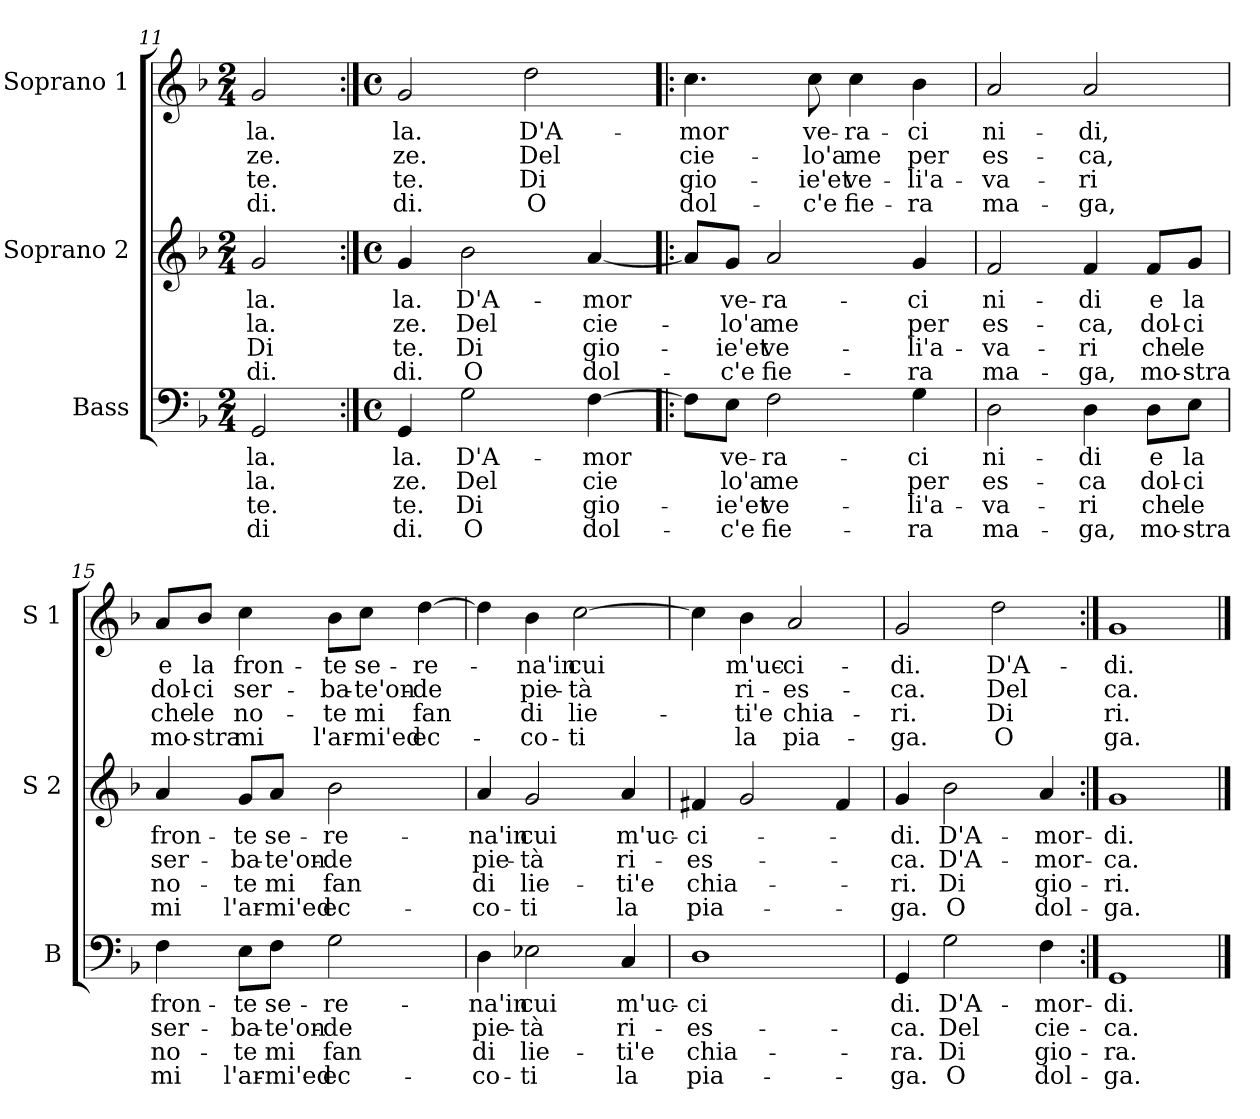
**kern	**text	**text	**text	**text	**kern	**text	**text	**text	**text	**kern	**text	**text	**text	**text
*part3	*part3	*part3	*part3	*part3	*part2	*part2	*part2	*part2	*part2	*part1	*part1	*part1	*part1	*part1
*staff3	*staff3	*staff3	*staff3	*staff3	*staff2	*staff2	*staff2	*staff2	*staff2	*staff1	*staff1	*staff1	*staff1	*staff1
*I"Bass	*	*	*	*	*I"Soprano 2	*	*	*	*	*I"Soprano 1	*	*	*	*
*I'B	*	*	*	*	*I'S 2	*	*	*	*	*I'S 1	*	*	*	*
*clefF4	*	*	*	*	*clefG2	*	*	*	*	*clefG2	*	*	*	*
*k[b-]	*	*	*	*	*k[b-]	*	*	*	*	*k[b-]	*	*	*	*
*F:	*	*	*	*	*F:	*	*	*	*	*F:	*	*	*	*
*M2/4	*	*	*	*	*M2/4	*	*	*	*	*M2/4	*	*	*	*
=11	=11	=11	=11	=11	=11	=11	=11	=11	=11	=11	=11	=11	=11	=11
!	!LO:LY:b	!LO:LY:b	!LO:LY:b	!LO:LY:b	!	!LO:LY:b	!LO:LY:b	!LO:LY:b	!LO:LY:b	!	!LO:LY:b	!LO:LY:b	!LO:LY:b	!LO:LY:b
2GG/	-la.	-la.	-te.	-di	2g/	-la.	-la.	-Di	-di.	2g/	-la.	-ze.	-te.	-di.
!!LO:PB:g=z
=12:|!	=12:|!	=12:|!	=12:|!	=12:|!	=12:|!	=12:|!	=12:|!	=12:|!	=12:|!	=12:|!	=12:|!	=12:|!	=12:|!	=12:|!
*M4/4	*	*	*	*	*M4/4	*	*	*	*	*M4/4	*	*	*	*
*met(c)	*	*	*	*	*met(c)	*	*	*	*	*met(c)	*	*	*	*
!	!LO:LY:b	!LO:LY:b	!LO:LY:b	!LO:LY:b	!	!LO:LY:b	!LO:LY:b	!LO:LY:b	!LO:LY:b	!	!LO:LY:b	!LO:LY:b	!LO:LY:b	!LO:LY:b
4GG/	la.	ze.	te.	di.	4g/	la.	ze.	te.	di.	2g/	la.	ze.	te.	di.
!	!LO:LY:b	!LO:LY:b	!LO:LY:b	!LO:LY:b	!	!LO:LY:b	!LO:LY:b	!LO:LY:b	!LO:LY:b	!	!	!	!	!
2G\	D'A-	Del	Di	O	2b-\	D'A-	Del	Di	O	.	.	.	.	.
!	!	!	!	!	!	!	!	!	!	!	!LO:LY:b	!LO:LY:b	!LO:LY:b	!LO:LY:b
.	.	.	.	.	.	.	.	.	.	2dd\	D'A-	Del	Di	O
!	!LO:LY:b	!LO:LY:b	!LO:LY:b	!LO:LY:b	!	!LO:LY:b	!LO:LY:b	!LO:LY:b	!LO:LY:b	!	!	!	!	!
[4F\	-mor	cie	gio-	dol-	[4a/	-mor	cie-	gio-	dol-	.	.	.	.	.
=13!|:	=13!|:	=13!|:	=13!|:	=13!|:	=13!|:	=13!|:	=13!|:	=13!|:	=13!|:	=13!|:	=13!|:	=13!|:	=13!|:	=13!|:
!	!	!	!	!	!	!	!	!	!	!	!LO:LY:b	!LO:LY:b	!LO:LY:b	!LO:LY:b
8F\L]	.	.	.	.	8a/L]	.	.	.	.	4.cc\	-mor	cie-	gio-	dol-
!	!LO:LY:b	!LO:LY:b	!LO:LY:b	!LO:LY:b	!	!LO:LY:b	!LO:LY:b	!LO:LY:b	!LO:LY:b	!	!	!	!	!
8E\J	ve-	lo'a	-ie'et	-c'e	8g/J	ve-	-lo'a	-ie'et	-c'e	.	.	.	.	.
!	!LO:LY:b	!LO:LY:b	!LO:LY:b	!LO:LY:b	!	!LO:LY:b	!LO:LY:b	!LO:LY:b	!LO:LY:b	!	!	!	!	!
2F\	-ra-	me	ve-	fie-	2a/	-ra-	me	ve-	fie-	.	.	.	.	.
!	!	!	!	!	!	!	!	!	!	!	!LO:LY:b	!LO:LY:b	!LO:LY:b	!LO:LY:b
.	.	.	.	.	.	.	.	.	.	8cc\	ve-	-lo'a	-ie'et	-c'e
!	!	!	!	!	!	!	!	!	!	!	!LO:LY:b	!LO:LY:b	!LO:LY:b	!LO:LY:b
.	.	.	.	.	.	.	.	.	.	4cc\	-ra-	me	ve-	fie-
!	!LO:LY:b	!LO:LY:b	!LO:LY:b	!LO:LY:b	!	!LO:LY:b	!LO:LY:b	!LO:LY:b	!LO:LY:b	!	!LO:LY:b	!LO:LY:b	!LO:LY:b	!LO:LY:b
4G\	-ci	per	-li'a-	-ra	4g/	-ci	per	-li'a-	-ra	4b-\	-ci	per	-li'a-	-ra
=14	=14	=14	=14	=14	=14	=14	=14	=14	=14	=14	=14	=14	=14	=14
!	!LO:LY:b	!LO:LY:b	!LO:LY:b	!LO:LY:b	!	!LO:LY:b	!LO:LY:b	!LO:LY:b	!LO:LY:b	!	!LO:LY:b	!LO:LY:b	!LO:LY:b	!LO:LY:b
2D\	ni-	es-	-va-	ma-	2f/	ni-	es-	-va-	ma-	2a/	ni-	es-	-va-	ma-
!	!LO:LY:b	!LO:LY:b	!LO:LY:b	!LO:LY:b	!	!LO:LY:b	!LO:LY:b	!LO:LY:b	!LO:LY:b	!	!LO:LY:b	!LO:LY:b	!LO:LY:b	!LO:LY:b
4D\	-di	-ca	-ri	-ga,	4f/	-di	-ca,	-ri	-ga,	2a/	-di,	-ca,	-ri	-ga,
!	!LO:LY:b	!LO:LY:b	!LO:LY:b	!LO:LY:b	!	!LO:LY:b	!LO:LY:b	!LO:LY:b	!LO:LY:b	!	!	!	!	!
8D\L	e	dol-	che	mo-	8f/L	e	dol-	che	mo-	.	.	.	.	.
!	!LO:LY:b	!LO:LY:b	!LO:LY:b	!LO:LY:b	!	!LO:LY:b	!LO:LY:b	!LO:LY:b	!LO:LY:b	!	!	!	!	!
8E\J	la	-ci	le	-stra	8g/J	la	-ci	le	-stra	.	.	.	.	.
=15	=15	=15	=15	=15	=15	=15	=15	=15	=15	=15	=15	=15	=15	=15
!	!LO:LY:b	!LO:LY:b	!LO:LY:b	!LO:LY:b	!	!LO:LY:b	!LO:LY:b	!LO:LY:b	!LO:LY:b	!	!LO:LY:b	!LO:LY:b	!LO:LY:b	!LO:LY:b
4F\	fron-	ser-	no-	mi	4a/	fron-	ser-	no-	mi	8a/L	e	dol-	che	mo-
!	!	!	!	!	!	!	!	!	!	!	!LO:LY:b	!LO:LY:b	!LO:LY:b	!LO:LY:b
.	.	.	.	.	.	.	.	.	.	8b-/J	la	-ci	le	-stra
!	!LO:LY:b	!LO:LY:b	!LO:LY:b	!LO:LY:b	!	!LO:LY:b	!LO:LY:b	!LO:LY:b	!LO:LY:b	!	!LO:LY:b	!LO:LY:b	!LO:LY:b	!LO:LY:b
8E\L	-te	-ba-	-te	l'ar-	8g/L	-te	-ba-	-te	l'ar-	4cc\	fron-	ser-	no-	mi
!	!LO:LY:b	!LO:LY:b	!LO:LY:b	!LO:LY:b	!	!LO:LY:b	!LO:LY:b	!LO:LY:b	!LO:LY:b	!	!	!	!	!
8F\J	se-	-te'on-	mi	-mi'ed	8a/J	se-	-te'on-	mi	-mi'ed	.	.	.	.	.
!	!LO:LY:b	!LO:LY:b	!LO:LY:b	!LO:LY:b	!	!LO:LY:b	!LO:LY:b	!LO:LY:b	!LO:LY:b	!	!LO:LY:b	!LO:LY:b	!LO:LY:b	!LO:LY:b
2G\	-re-	-de	fan	ec-	2b-\	-re-	-de	fan	ec-	8b-\L	-te	-ba-	-te	l'ar-
!	!	!	!	!	!	!	!	!	!	!	!LO:LY:b	!LO:LY:b	!LO:LY:b	!LO:LY:b
.	.	.	.	.	.	.	.	.	.	8cc\J	se-	-te'on-	mi	-mi'ed
!	!	!	!	!	!	!	!	!	!	!	!LO:LY:b	!LO:LY:b	!LO:LY:b	!LO:LY:b
.	.	.	.	.	.	.	.	.	.	[4dd\	-re-	-de	fan	ec-
!!LO:LB:g=z
=16	=16	=16	=16	=16	=16	=16	=16	=16	=16	=16	=16	=16	=16	=16
!	!LO:LY:b	!LO:LY:b	!LO:LY:b	!LO:LY:b	!	!LO:LY:b	!LO:LY:b	!LO:LY:b	!LO:LY:b	!	!	!	!	!
4D\	-na'in	pie-	di	-co-	4a/	-na'in	pie-	di	-co-	4dd\]	.	.	.	.
!	!LO:LY:b	!LO:LY:b	!LO:LY:b	!LO:LY:b	!	!LO:LY:b	!LO:LY:b	!LO:LY:b	!LO:LY:b	!	!LO:LY:b	!LO:LY:b	!LO:LY:b	!LO:LY:b
2E-X\	cui	-tà	lie-	-ti	2g/	cui	-tà	lie-	-ti	4b-\	-na'in	pie-	di	-co-
!	!	!	!	!	!	!	!	!	!	!	!LO:LY:b	!LO:LY:b	!LO:LY:b	!LO:LY:b
.	.	.	.	.	.	.	.	.	.	[2cc\	cui	-tà	lie-	-ti
!	!LO:LY:b	!LO:LY:b	!LO:LY:b	!LO:LY:b	!	!LO:LY:b	!LO:LY:b	!LO:LY:b	!LO:LY:b	!	!	!	!	!
4C/	m'uc-	ri-	-ti'e	la	4a/	m'uc-	ri-	-ti'e	la	.	.	.	.	.
=17	=17	=17	=17	=17	=17	=17	=17	=17	=17	=17	=17	=17	=17	=17
!	!LO:LY:b	!LO:LY:b	!LO:LY:b	!LO:LY:b	!	!LO:LY:b	!LO:LY:b	!LO:LY:b	!LO:LY:b	!	!	!	!	!
1D	-ci	-es-	chia-	pia-	4f#X/	-ci-	-es-	chia-	pia-	4cc\]	.	.	.	.
!	!	!	!	!	!	!	!	!	!	!	!LO:LY:b	!LO:LY:b	!LO:LY:b	!LO:LY:b
.	.	.	.	.	2g/	.	.	.	.	4b-\	m'uc-	ri-	-ti'e	la
!	!	!	!	!	!	!	!	!	!	!	!LO:LY:b	!LO:LY:b	!LO:LY:b	!LO:LY:b
.	.	.	.	.	.	.	.	.	.	2a/	-ci-	-es-	chia-	pia-
.	.	.	.	.	4f#/	.	.	.	.	.	.	.	.	.
=18	=18	=18	=18	=18	=18	=18	=18	=18	=18	=18	=18	=18	=18	=18
!	!LO:LY:b	!LO:LY:b	!LO:LY:b	!LO:LY:b	!	!LO:LY:b	!LO:LY:b	!LO:LY:b	!LO:LY:b	!	!LO:LY:b	!LO:LY:b	!LO:LY:b	!LO:LY:b
4GG/	di.	-ca.	-ra.	-ga.	4g/	-di.	-ca.	-ri.	-ga.	2g/	-di.	-ca.	-ri.	-ga.
!	!LO:LY:b	!LO:LY:b	!LO:LY:b	!LO:LY:b	!	!LO:LY:b	!LO:LY:b	!LO:LY:b	!LO:LY:b	!	!	!	!	!
2G\	D'A-	Del	Di	O	2b-\	D'A-	D'A-	Di	O	.	.	.	.	.
!	!	!	!	!	!	!	!	!	!	!	!LO:LY:b	!LO:LY:b	!LO:LY:b	!LO:LY:b
.	.	.	.	.	.	.	.	.	.	2dd\	D'A-	Del	Di	O
!	!LO:LY:b	!LO:LY:b	!LO:LY:b	!LO:LY:b	!	!LO:LY:b	!LO:LY:b	!LO:LY:b	!LO:LY:b	!	!	!	!	!
4F\	-mor-	cie-	gio-	dol-	4a/	-mor-	-mor-	gio-	dol-	.	.	.	.	.
=19:|!	=19:|!	=19:|!	=19:|!	=19:|!	=19:|!	=19:|!	=19:|!	=19:|!	=19:|!	=19:|!	=19:|!	=19:|!	=19:|!	=19:|!
!	!LO:LY:b	!LO:LY:b	!LO:LY:b	!LO:LY:b	!	!LO:LY:b	!LO:LY:b	!LO:LY:b	!LO:LY:b	!	!LO:LY:b	!LO:LY:b	!LO:LY:b	!LO:LY:b
1GG	-di.	-ca.	-ra.-	-ga.	1g	-di.	-ca.	-ri.	-ga.	1g	-di.	ca.	ri.	ga.
==	==	==	==	==	==	==	==	==	==	==	==	==	==	==
*-	*-	*-	*-	*-	*-	*-	*-	*-	*-	*-	*-	*-	*-	*-
